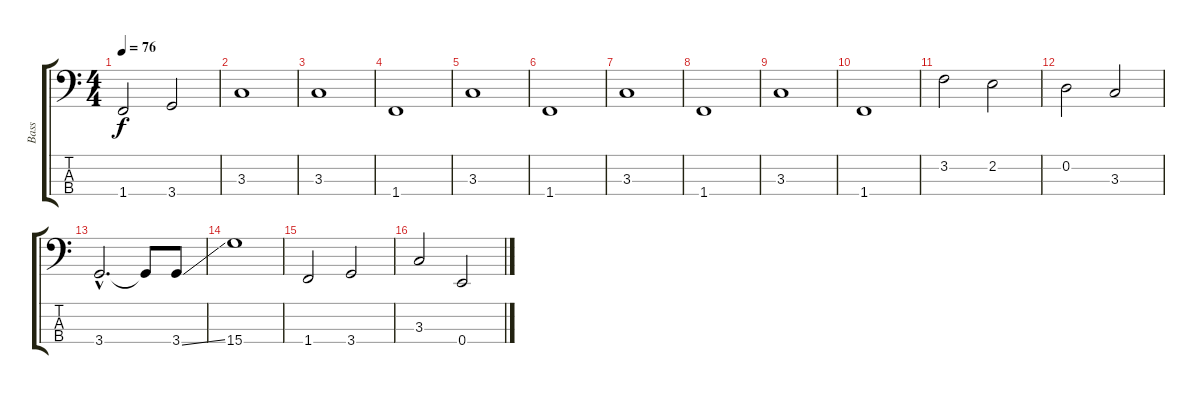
\track ("Bass" "Bass") {instrument electricbassfinger}
\staff {score tabs}
\tuning (G2 D2 A1 E1) {hide}
\ts (4 4)
\tempo 76
\clef f4
\ks c
1.4.2{dy f} 3.4.2 |
3.3.1 |
3.3.1 |
1.4.1 |
3.3.1 |
1.4.1 |
3.3.1 |
1.4.1 |
3.3.1 |
1.4.1 |
3.2.2 2.2.2 |
0.2.2 3.3.2 |
3.4{hac}.2{d} 3.4{t}.8 3.4{ss}.8 |
15.4.1 |
1.4.2 3.4.2 |
3.3.2 0.4.2
